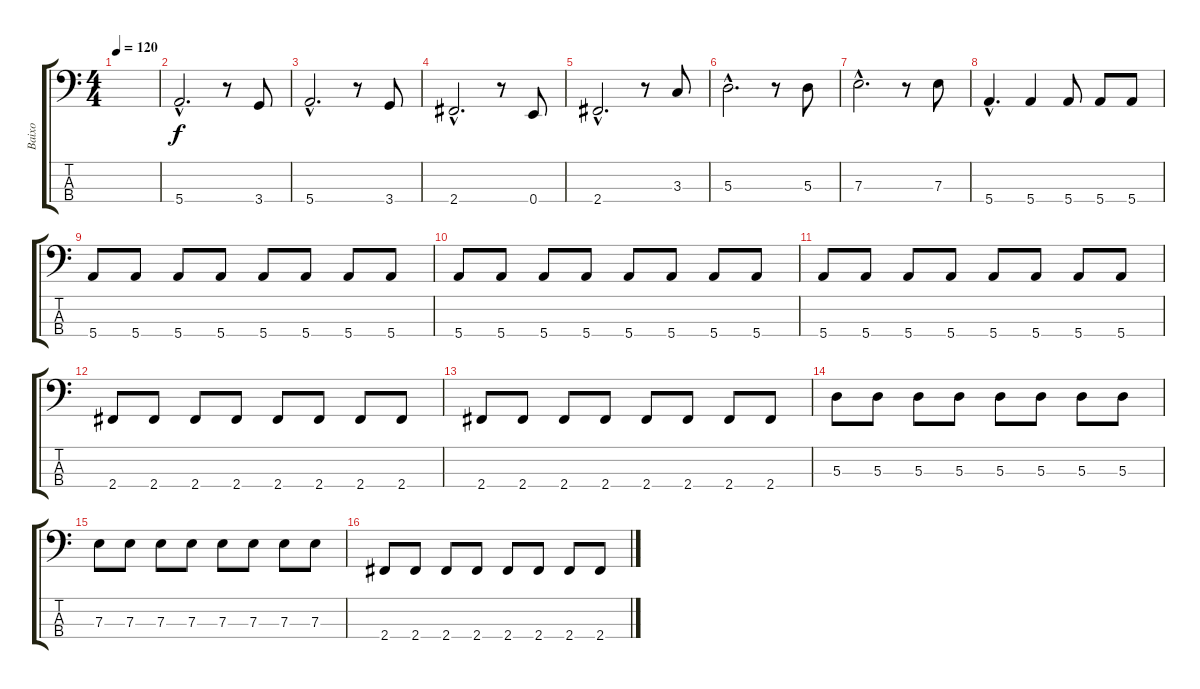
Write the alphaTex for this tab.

\track ("Baixo" "Baixo") {instrument electricbassfinger}
\staff {score tabs}
\tuning (G2 D2 A1 E1) {hide}
\ts (4 4)
\tempo 120
\clef f4
\ks c
|
5.4{hac}.2{d} r.8 3.4.8 |
5.4{hac}.2{d} r.8 3.4.8 |
2.4{hac}.2{d} r.8 0.4.8 |
2.4{hac}.2{d} r.8 3.3.8 |
5.3{hac}.2{d} r.8 5.3.8 |
7.3{hac}.2{d} r.8 7.3.8 |
5.4{hac}.4{d} 5.4.4 5.4.8 5.4.8 5.4.8 |
5.4.8 5.4.8 5.4.8 5.4.8 5.4.8 5.4.8 5.4.8 5.4.8 |
5.4.8 5.4.8 5.4.8 5.4.8 5.4.8 5.4.8 5.4.8 5.4.8 |
5.4.8 5.4.8 5.4.8 5.4.8 5.4.8 5.4.8 5.4.8 5.4.8 |
2.4.8 2.4.8 2.4.8 2.4.8 2.4.8 2.4.8 2.4.8 2.4.8 |
2.4.8 2.4.8 2.4.8 2.4.8 2.4.8 2.4.8 2.4.8 2.4.8 |
5.3.8 5.3.8 5.3.8 5.3.8 5.3.8 5.3.8 5.3.8 5.3.8 |
7.3.8 7.3.8 7.3.8 7.3.8 7.3.8 7.3.8 7.3.8 7.3.8 |
2.4.8 2.4.8 2.4.8 2.4.8 2.4.8 2.4.8 2.4.8 2.4.8
